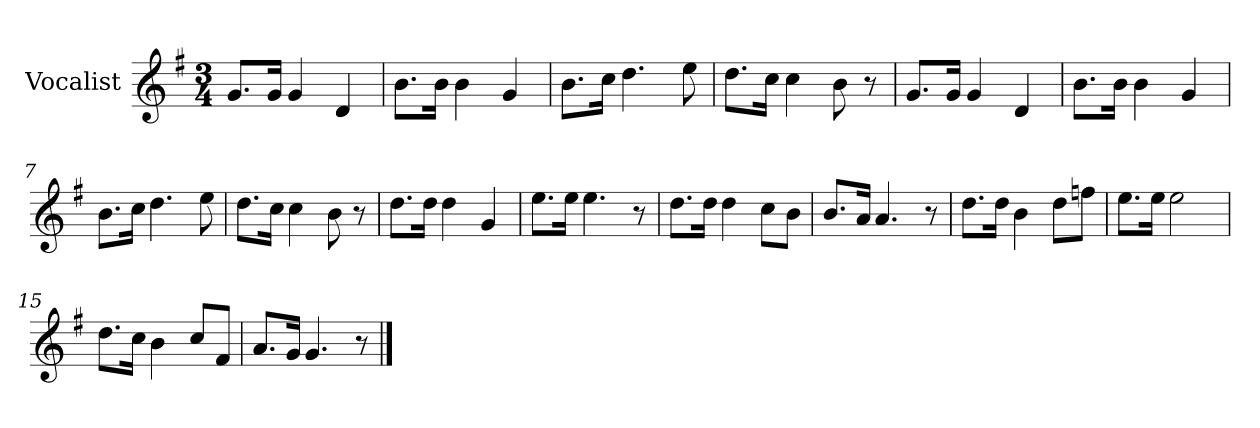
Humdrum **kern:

**kern
*part1
*staff1
*I"Vocalist
*k[f#]
*G:
*M3/4
=1
8.gL
16gJk
4g
4d
=2
8.bL
16bJk
4b
4g
=3
8.bL
16ccJk
4.dd
8ee
=4
8.ddL
16ccJk
4cc
8b
8r
=5
8.gL
16gJk
4g
4d
=6
8.bL
16bJk
4b
4g
=7
8.bL
16ccJk
4.dd
8ee
=8
8.ddL
16ccJk
4cc
8b
8r
=9
8.ddL
16ddJk
4dd
4g
=10
8.eeL
16eeJk
4.ee
8r
=11
8.ddL
16ddJk
4dd
8ccL
8bJ
=12
8.bL
16aJk
4.a
8r
=13
8.ddL
16ddJk
4b
8ddL
8ffnJ
=14
8.eeL
16eeJk
2ee
=15
8.ddL
16ccJk
4b
8ccL
8f#J
=16
8.aL
16gJk
4.g
8r
==
*-
